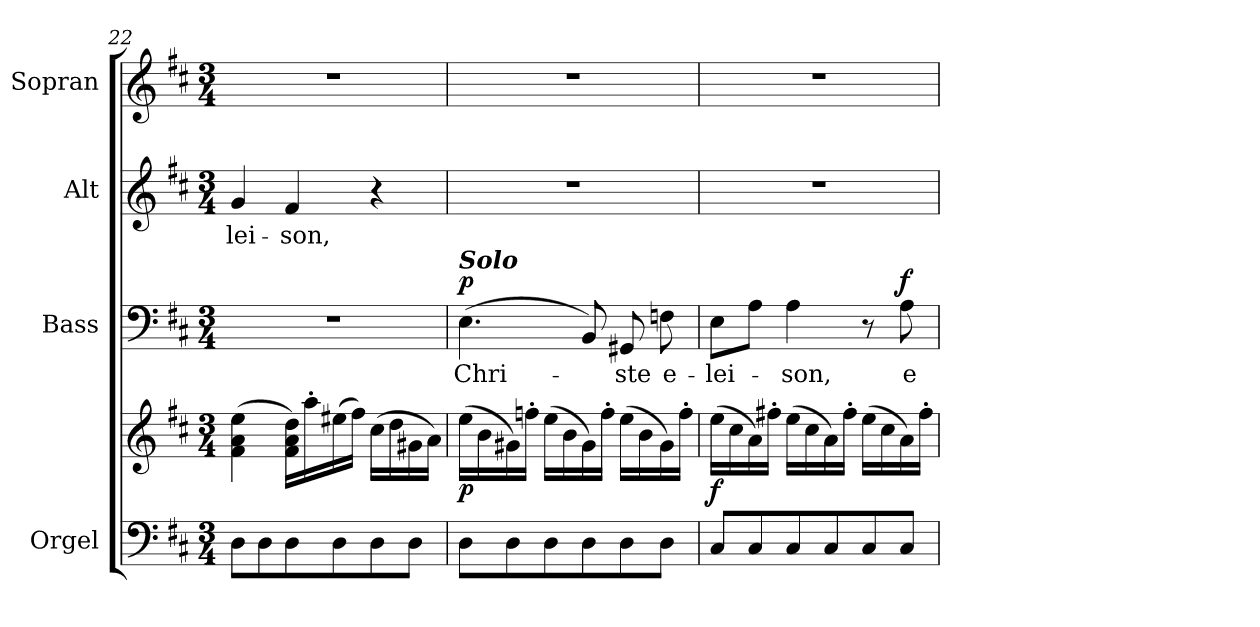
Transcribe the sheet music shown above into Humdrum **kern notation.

**kern	**kern	**dynam	**kern	**text	**dynam	**kern	**text	**kern
*part4	*part4	*part4	*part3	*part3	*part3	*part2	*part2	*part1
*staff5	*staff4	*staff4/5	*staff3	*staff3	*staff3	*staff2	*staff2	*staff1
*I"Orgel	*	*	*I"Bass	*	*	*I"Alt	*	*I"Sopran
*	*	*	*I'B.	*	*	*I'A.	*	*I'S.
*clefF4	*clefG2	*	*clefF4	*	*	*clefG2	*	*clefG2
*k[f#c#]	*k[f#c#]	*	*k[f#c#]	*	*	*k[f#c#]	*	*k[f#c#]
*D:	*D:	*	*D:	*	*	*D:	*	*D:
*M3/4	*M3/4	*	*M3/4	*	*	*M3/4	*	*M3/4
=22	=22	=22	=22	=22	=22	=22	=22	=22
!	!	!	!	!	!	!	!LO:LY:b	!
8D\L	(>4f#\ 4a\ 4ee\	.	2.r	.	.	4g/	-lei-	2.r
8D\	.	.	.	.	.	.	.	.
!	!	!	!	!	!	!	!LO:LY:b	!
8D\	16f#\ 16a\ 16dd\LL)	.	.	.	.	4f#/	-son,	.
.	16aa'>\	.	.	.	.	.	.	.
8D\	(>16ee#X\	.	.	.	.	.	.	.
.	16ff#\JJ)	.	.	.	.	.	.	.
8D\	(>16cc#\LL	.	.	.	.	4r	.	.
.	16dd\	.	.	.	.	.	.	.
8D\J	16g#X\	.	.	.	.	.	.	.
.	16a\JJ)	.	.	.	.	.	.	.
=23	=23	=23	=23	=23	=23	=23	=23	=23
!	!	!	!LO:TX:a:Bi:t=Solo	!	!	!	!	!
!	!	!LO:DY:b	!	!LO:LY:b	!LO:DY:a	!	!	!
8D\L	(>16ee\LL	p	(>4.E\	Chri-	p	2.r	.	2.r
.	16b\	.	.	.	.	.	.	.
8D\	16g#X\)	.	.	.	.	.	.	.
.	16ffn'>\JJ	.	.	.	.	.	.	.
8D\	(>16ee\LL	.	.	.	.	.	.	.
.	16b\	.	.	.	.	.	.	.
8D\	16g#\)	.	8BB/)	.	.	.	.	.
.	16ff'>\JJ	.	.	.	.	.	.	.
!	!	!	!	!LO:LY:b	!	!	!	!
8D\	(>16ee\LL	.	8GG#X/	-ste	.	.	.	.
.	16b\	.	.	.	.	.	.	.
!	!	!	!	!LO:LY:b	!	!	!	!
8D\J	16g#\)	.	8Fn\	e-	.	.	.	.
.	16ff'>\JJ	.	.	.	.	.	.	.
=24	=24	=24	=24	=24	=24	=24	=24	=24
!	!	!LO:DY:b	!	!LO:LY:b	!	!	!	!
8C#/L	(>16ee\LL	f	8E\L	-lei-	.	2.r	.	2.r
.	16cc#\	.	.	.	.	.	.	.
8C#/	16a\)	.	8A\J	.	.	.	.	.
.	16ff#X'>\JJ	.	.	.	.	.	.	.
!	!	!	!	!LO:LY:b	!	!	!	!
8C#/	(>16ee\LL	.	4A\	-son,	.	.	.	.
.	16cc#\	.	.	.	.	.	.	.
8C#/	16a\)	.	.	.	.	.	.	.
.	16ff#'>\JJ	.	.	.	.	.	.	.
8C#/	(>16ee\LL	.	8r	.	.	.	.	.
.	16cc#\	.	.	.	.	.	.	.
!	!	!	!	!LO:LY:b	!LO:DY:a	!	!	!
8C#/J	16a\)	.	8A\	e-	f	.	.	.
.	16ff#'>\JJ	.	.	.	.	.	.	.
=	=	=	=	=	=	=	=	=
*-	*-	*-	*-	*-	*-	*-	*-	*-
